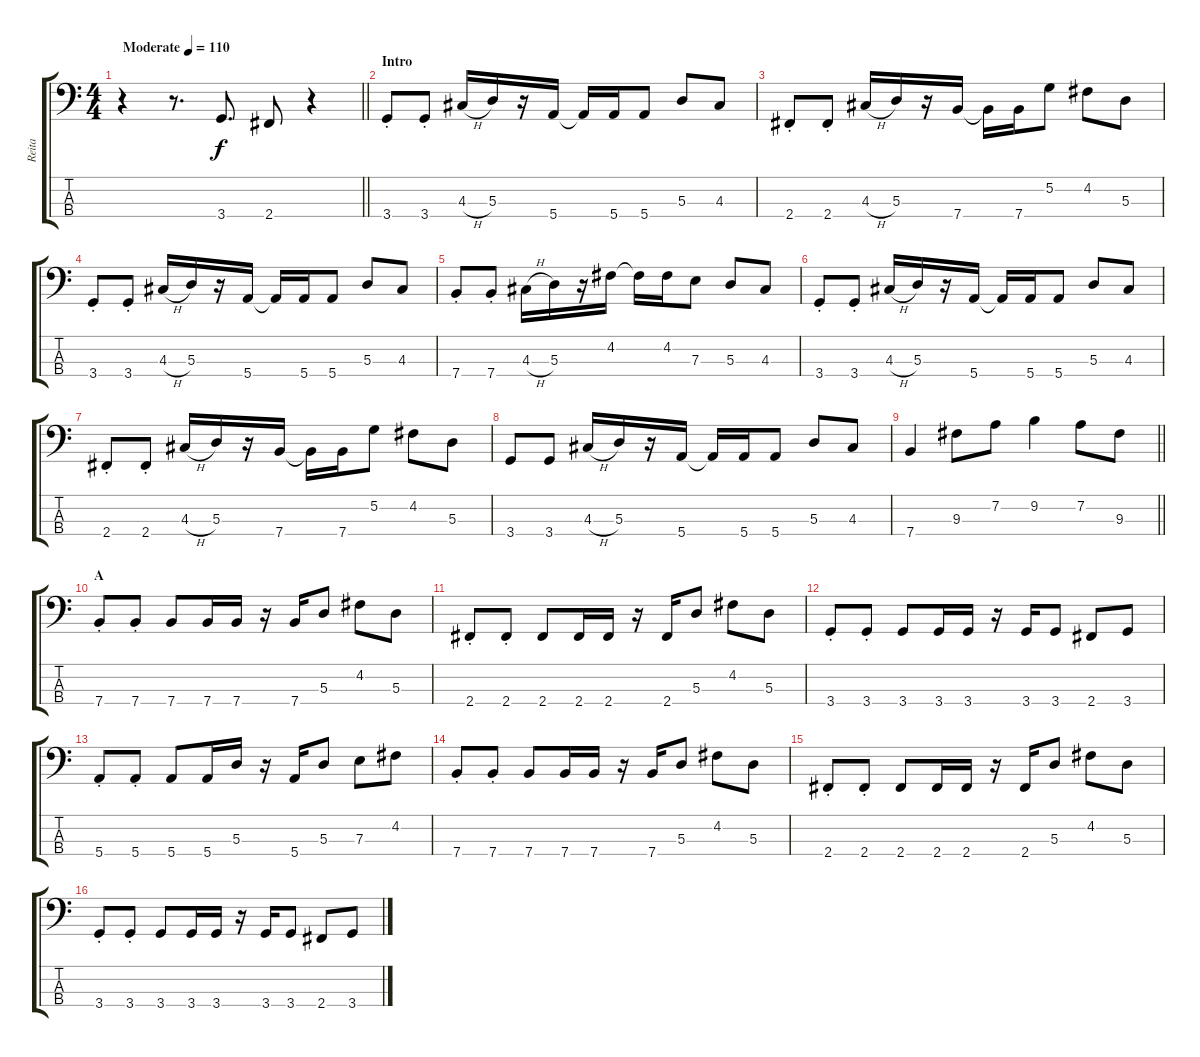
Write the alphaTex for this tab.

\track ("Reita" "Reita") {instrument electricbasspick}
\staff {score tabs}
\tuning (G2 D2 A1 E1) {hide}
\ts (4 4)
\tempo (110 "Moderate")
\clef f4
\barLineRight lightlight
\ks c
r.4{dy f instrument electricbasspick} r.8{d} 3.4.8{d} 2.4.8 r.4 |
\section ("" "Intro")
3.4{st}.8 3.4{st}.8 4.3{h}.16 5.3.16 r.16 5.4.16 5.4{t}.16 5.4.16 5.4.8 5.3.8 4.3.8 |
2.4{st}.8 2.4{st}.8 4.3{h}.16 5.3.16 r.16 7.4.16 7.4{t}.16 7.4.16 5.2.8 4.2.8 5.3.8 |
3.4{st}.8 3.4{st}.8 4.3{h}.16 5.3.16 r.16 5.4.16 5.4{t}.16 5.4.16 5.4.8 5.3.8 4.3.8 |
7.4{st}.8 7.4{st}.8 4.3{h}.16 5.3.16 r.16 4.2.16 4.2{t}.16 4.2.16 7.3.8 5.3.8 4.3.8 |
3.4{st}.8 3.4{st}.8 4.3{h}.16 5.3.16 r.16 5.4.16 5.4{t}.16 5.4.16 5.4.8 5.3.8 4.3.8 |
2.4{st}.8 2.4{st}.8 4.3{h}.16 5.3.16 r.16 7.4.16 7.4{t}.16 7.4.16 5.2.8 4.2.8 5.3.8 |
3.4.8 3.4.8 4.3{h}.16 5.3.16 r.16 5.4.16 5.4{t}.16 5.4.16 5.4.8 5.3.8 4.3.8 |
\barLineRight lightlight
7.4.4 9.3.8 7.2.8 9.2.4 7.2.8 9.3.8 |
\section ("" "A")
7.4{st}.8 7.4{st}.8 7.4.8 7.4.16 7.4.16 r.16 7.4.16 5.3.8 4.2.8 5.3.8 |
2.4{st}.8 2.4{st}.8 2.4.8 2.4.16 2.4.16 r.16 2.4.16 5.3.8 4.2.8 5.3.8 |
3.4{st}.8 3.4{st}.8 3.4.8 3.4.16 3.4.16 r.16 3.4.16 3.4.8 2.4.8 3.4.8 |
5.4{st}.8 5.4{st}.8 5.4.8 5.4.16 5.3.16 r.16 5.4.16 5.3.8 7.3.8 4.2.8 |
7.4{st}.8 7.4{st}.8 7.4.8 7.4.16 7.4.16 r.16 7.4.16 5.3.8 4.2.8 5.3.8 |
2.4{st}.8 2.4{st}.8 2.4.8 2.4.16 2.4.16 r.16 2.4.16 5.3.8 4.2.8 5.3.8 |
3.4{st}.8 3.4{st}.8 3.4.8 3.4.16 3.4.16 r.16 3.4.16 3.4.8 2.4.8 3.4.8
